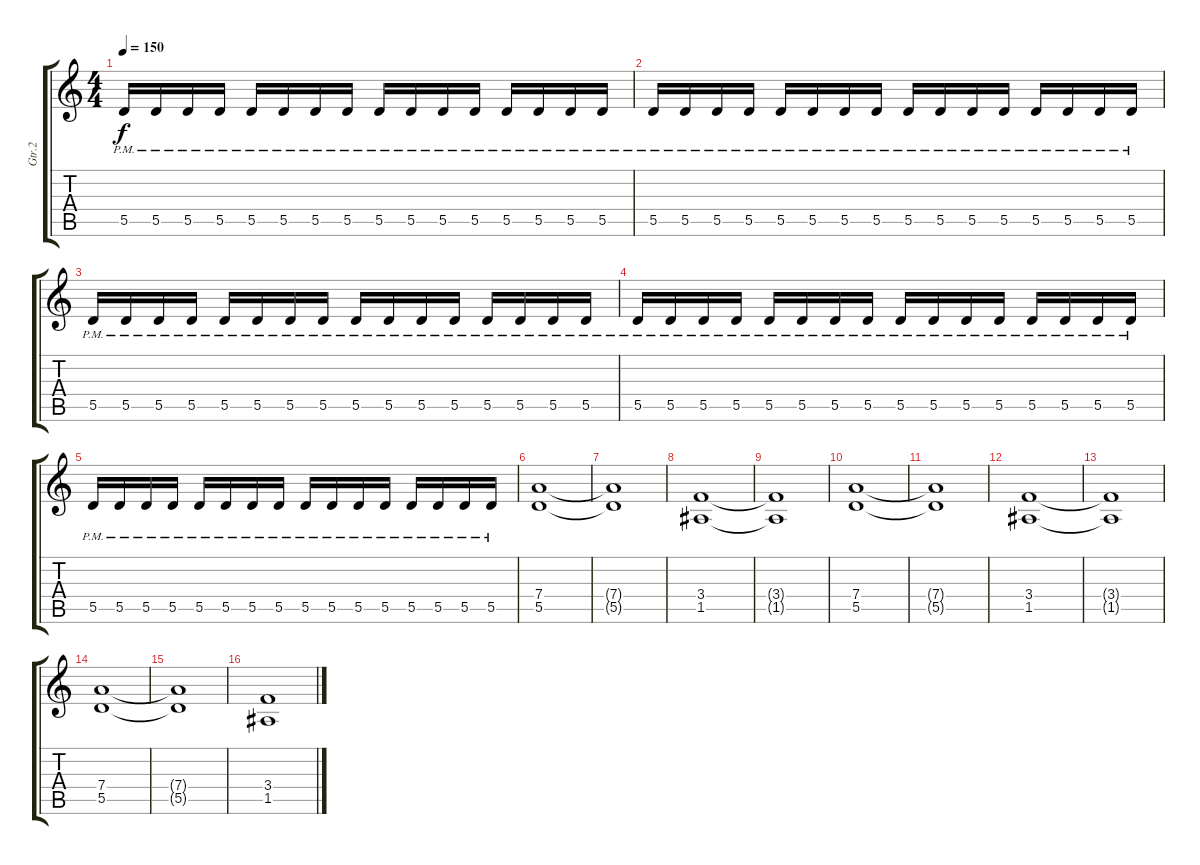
\track ("Gtr.2" "Gtr.2") {instrument overdrivenguitar}
\staff {score tabs}
\tuning (E4 B3 G3 D3 A2 E2) {hide}
\ts (4 4)
\tempo 150
\clef g2
\ks c
5.5{pm}.16{dy f} 5.5{pm}.16 5.5{pm}.16 5.5{pm}.16 5.5{pm}.16 5.5{pm}.16 5.5{pm}.16 5.5{pm}.16 5.5{pm}.16 5.5{pm}.16 5.5{pm}.16 5.5{pm}.16 5.5{pm}.16 5.5{pm}.16 5.5{pm}.16 5.5{pm}.16 |
5.5{pm}.16 5.5{pm}.16 5.5{pm}.16 5.5{pm}.16 5.5{pm}.16 5.5{pm}.16 5.5{pm}.16 5.5{pm}.16 5.5{pm}.16 5.5{pm}.16 5.5{pm}.16 5.5{pm}.16 5.5{pm}.16 5.5{pm}.16 5.5{pm}.16 5.5{pm}.16 |
5.5{pm}.16 5.5{pm}.16 5.5{pm}.16 5.5{pm}.16 5.5{pm}.16 5.5{pm}.16 5.5{pm}.16 5.5{pm}.16 5.5{pm}.16 5.5{pm}.16 5.5{pm}.16 5.5{pm}.16 5.5{pm}.16 5.5{pm}.16 5.5{pm}.16 5.5{pm}.16 |
5.5{pm}.16 5.5{pm}.16 5.5{pm}.16 5.5{pm}.16 5.5{pm}.16 5.5{pm}.16 5.5{pm}.16 5.5{pm}.16 5.5{pm}.16 5.5{pm}.16 5.5{pm}.16 5.5{pm}.16 5.5{pm}.16 5.5{pm}.16 5.5{pm}.16 5.5{pm}.16 |
5.5{pm}.16 5.5{pm}.16 5.5{pm}.16 5.5{pm}.16 5.5{pm}.16 5.5{pm}.16 5.5{pm}.16 5.5{pm}.16 5.5{pm}.16 5.5{pm}.16 5.5{pm}.16 5.5{pm}.16 5.5{pm}.16 5.5{pm}.16 5.5{pm}.16 5.5{pm}.16 |
(7.4 5.5).1 |
(7.4{t} 5.5{t}).1 |
(3.4 1.5).1 |
(3.4{t} 1.5{t}).1 |
(7.4 5.5).1 |
(7.4{t} 5.5{t}).1 |
(3.4 1.5).1 |
(3.4{t} 1.5{t}).1 |
(7.4 5.5).1 |
(7.4{t} 5.5{t}).1 |
(3.4 1.5).1
